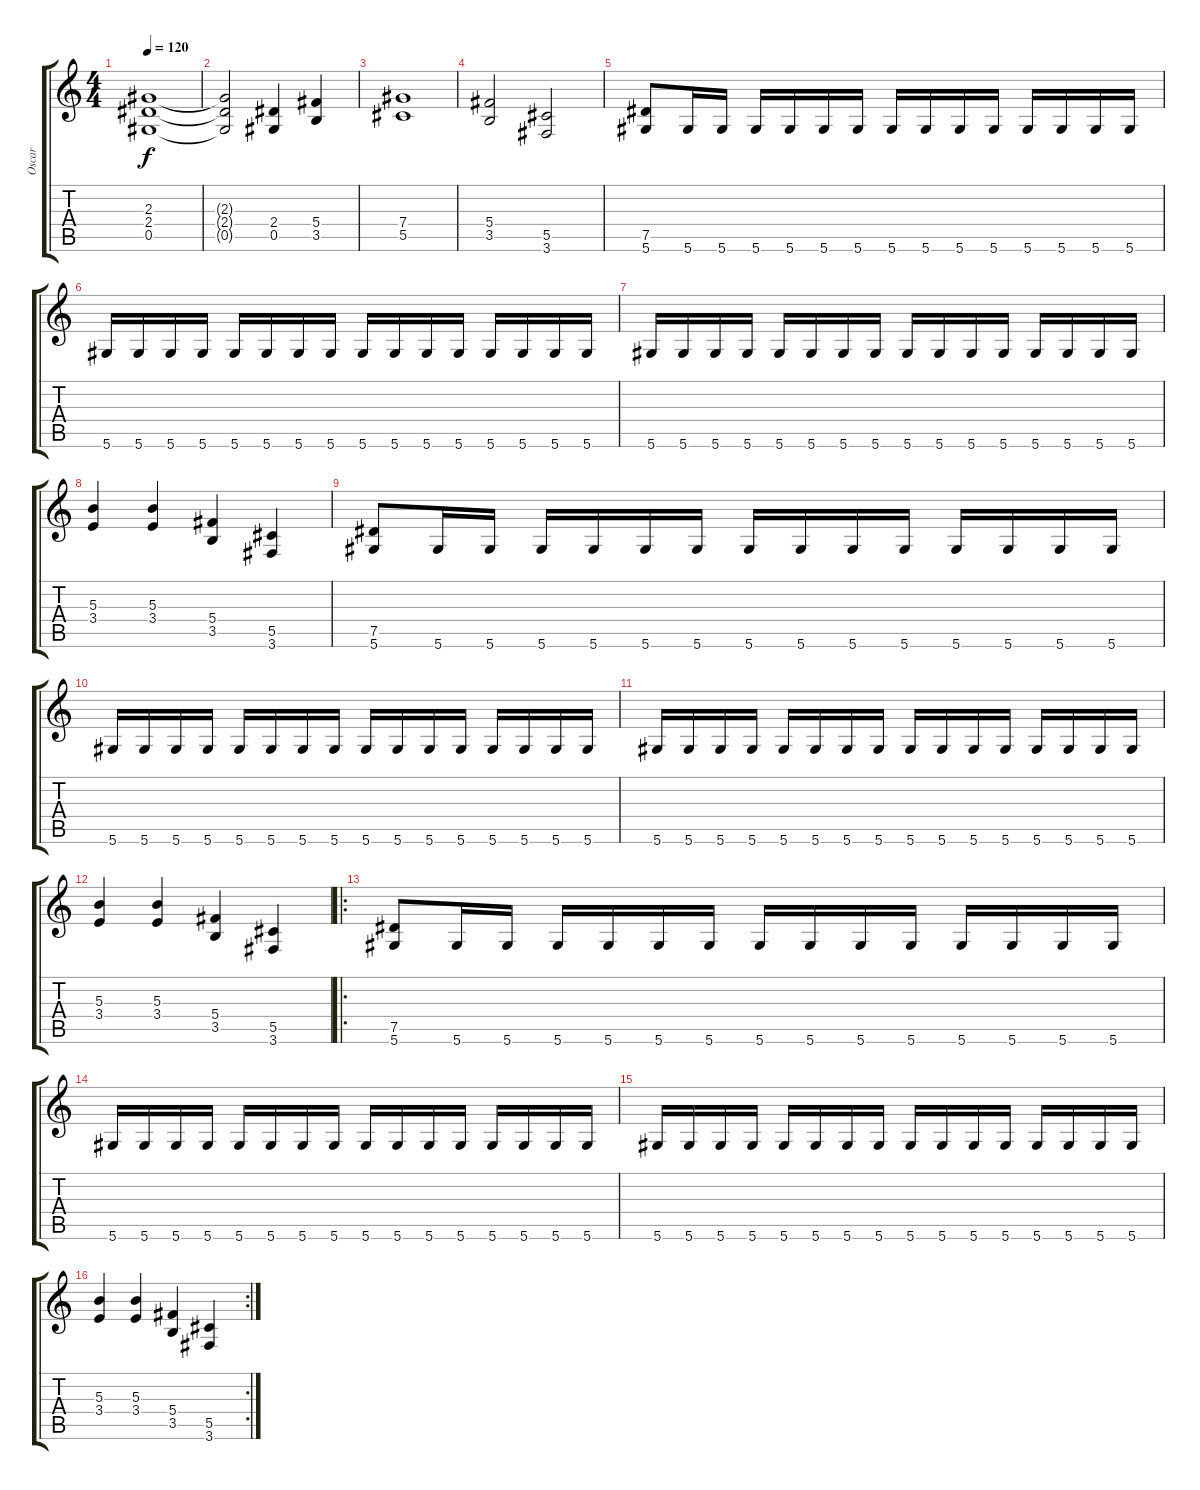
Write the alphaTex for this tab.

\track ("Oscar" "Oscar") {instrument distortionguitar}
\staff {score tabs}
\tuning (Eb4 Bb3 Gb3 Db3 Ab2 Eb2) {hide}
\ts (4 4)
\tempo 120
\clef g2
\ks c
(2.3 2.4 0.5).1{dy f} |
(2.3{t} 2.4{t} 0.5{t}).2 (2.4 0.5).4 (5.4 3.5).4 |
(7.4 5.5).1 |
(5.4 3.5).2 (5.5 3.6).2 |
(7.5 5.6).8 5.6.16 5.6.16 5.6.16 5.6.16 5.6.16 5.6.16 5.6.16 5.6.16 5.6.16 5.6.16 5.6.16 5.6.16 5.6.16 5.6.16 |
5.6.16 5.6.16 5.6.16 5.6.16 5.6.16 5.6.16 5.6.16 5.6.16 5.6.16 5.6.16 5.6.16 5.6.16 5.6.16 5.6.16 5.6.16 5.6.16 |
5.6.16 5.6.16 5.6.16 5.6.16 5.6.16 5.6.16 5.6.16 5.6.16 5.6.16 5.6.16 5.6.16 5.6.16 5.6.16 5.6.16 5.6.16 5.6.16 |
(5.3 3.4).4 (5.3 3.4).4 (5.4 3.5).4 (5.5 3.6).4 |
(7.5 5.6).8 5.6.16 5.6.16 5.6.16 5.6.16 5.6.16 5.6.16 5.6.16 5.6.16 5.6.16 5.6.16 5.6.16 5.6.16 5.6.16 5.6.16 |
5.6.16 5.6.16 5.6.16 5.6.16 5.6.16 5.6.16 5.6.16 5.6.16 5.6.16 5.6.16 5.6.16 5.6.16 5.6.16 5.6.16 5.6.16 5.6.16 |
5.6.16 5.6.16 5.6.16 5.6.16 5.6.16 5.6.16 5.6.16 5.6.16 5.6.16 5.6.16 5.6.16 5.6.16 5.6.16 5.6.16 5.6.16 5.6.16 |
(5.3 3.4).4 (5.3 3.4).4 (5.4 3.5).4 (5.5 3.6).4 |
\ro
(7.5 5.6).8 5.6.16 5.6.16 5.6.16 5.6.16 5.6.16 5.6.16 5.6.16 5.6.16 5.6.16 5.6.16 5.6.16 5.6.16 5.6.16 5.6.16 |
5.6.16 5.6.16 5.6.16 5.6.16 5.6.16 5.6.16 5.6.16 5.6.16 5.6.16 5.6.16 5.6.16 5.6.16 5.6.16 5.6.16 5.6.16 5.6.16 |
5.6.16 5.6.16 5.6.16 5.6.16 5.6.16 5.6.16 5.6.16 5.6.16 5.6.16 5.6.16 5.6.16 5.6.16 5.6.16 5.6.16 5.6.16 5.6.16 |
\rc 2
(5.3 3.4).4 (5.3 3.4).4 (5.4 3.5).4 (5.5 3.6).4
